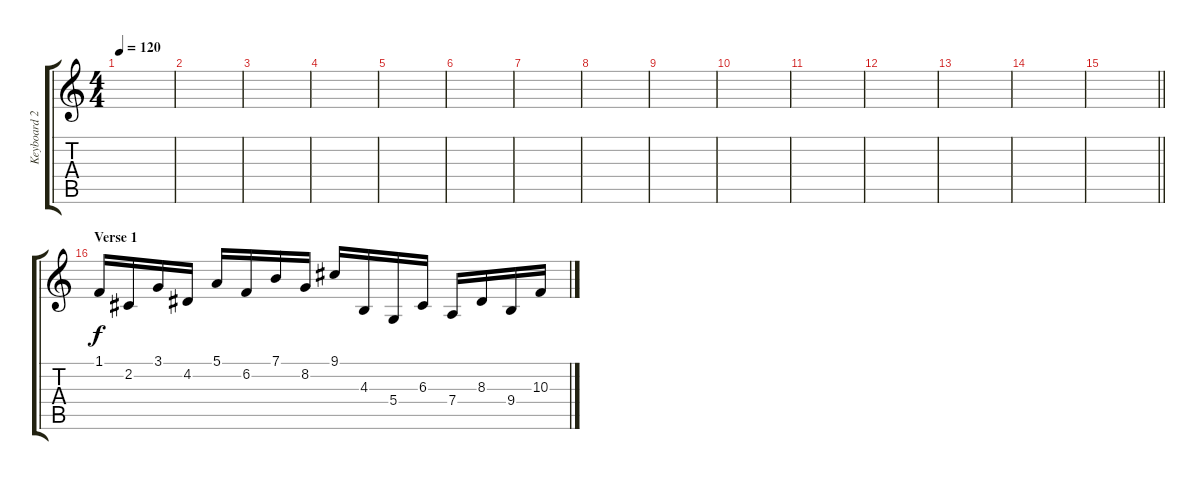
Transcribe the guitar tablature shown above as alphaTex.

\track ("Keyboard 2" "Keyboard 2") {instrument lead2sawtooth}
\staff {score tabs}
\tuning (E4 B3 G3 D3 A2 E2) {hide}
\ts (4 4)
\tempo 120
\clef g2
\ks c
|
|
|
|
|
|
|
|
|
|
|
|
|
|
\barLineRight lightlight
|
\section ("" "Verse 1")
1.1.16 2.2.16 3.1.16 4.2.16 5.1.16 6.2.16 7.1.16 8.2.16 9.1.16 4.3.16 5.4.16 6.3.16 7.4.16 8.3.16 9.4.16 10.3.16
